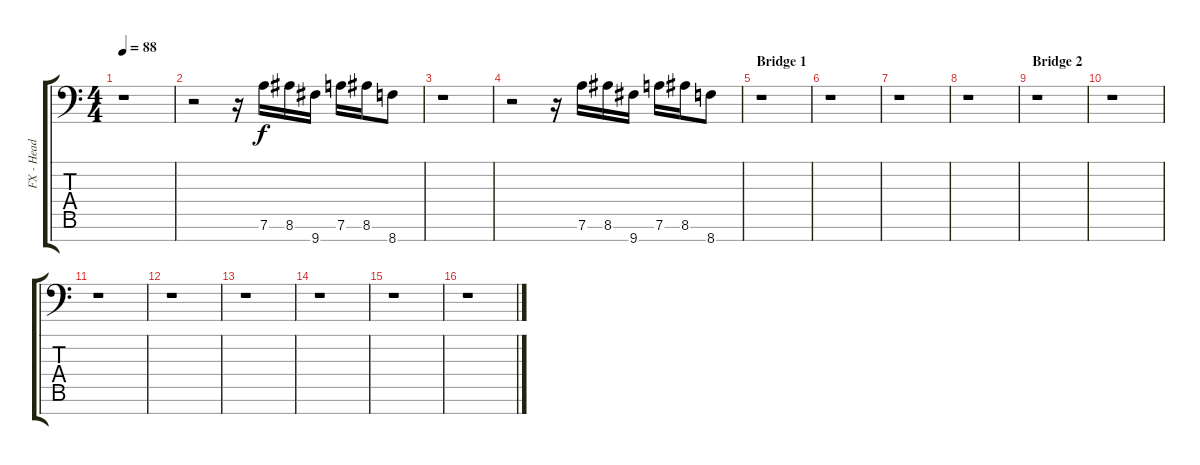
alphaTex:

\track ("FX - Head Fills" "FX - Head ") {instrument distortionguitar}
\staff {score tabs}
\tuning (D4 A3 F3 C3 G2 D2 A1) {hide}
\ts (4 4)
\tempo 88
\clef f4
\ks c
r.1{dy f} |
r.2 r.16 7.6.16 8.6.16 9.7.16 7.6.16 8.6.16 8.7.8 |
r.1 |
r.2 r.16 7.6.16 8.6.16 9.7.16 7.6.16 8.6.16 8.7.8 |
\section ("" "Bridge 1")
r.1 |
r.1 |
r.1 |
r.1 |
\section ("" "Bridge 2")
r.1 |
r.1 |
r.1 |
r.1 |
r.1 |
r.1 |
r.1 |
r.1
